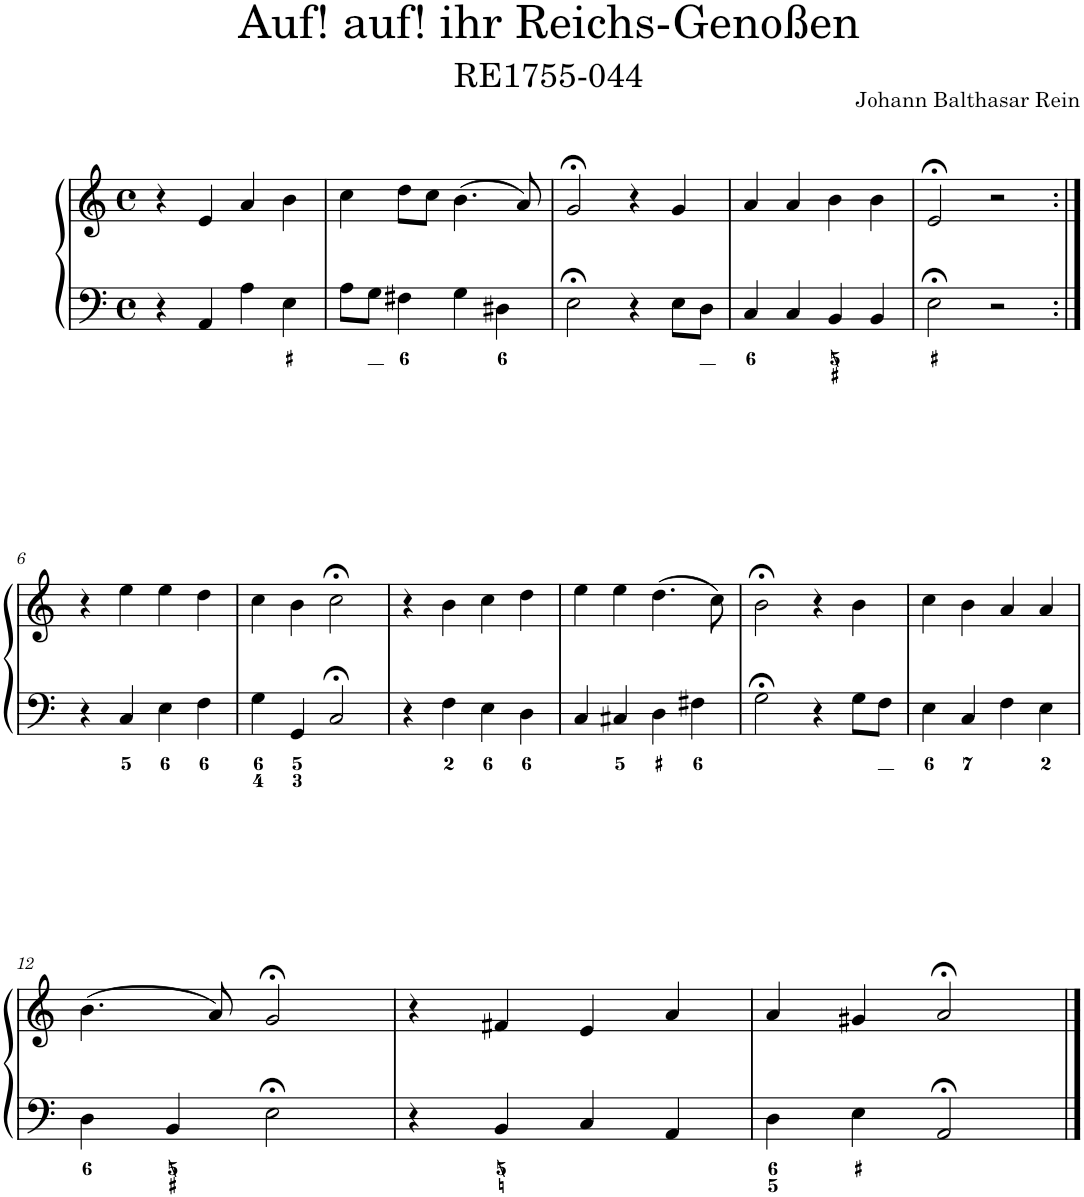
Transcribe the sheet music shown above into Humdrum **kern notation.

**kern	**kern
*part1	*part1
*staff2	*staff1
*I"Piano	*
*I'Pno.	*
*clefF4	*clefG2
*k[]	*k[]
*M4/4	*M4/4
*met(c)	*met(c)
=1	=1
4r	4r
4AA/	4e/
4A\	4a/
4E\	4b\
=2	=2
8A\L	4cc\
8G\J	.
4F#X\	8dd\L
.	8cc\J
4G\	(4.b\
4D#X\	.
.	8a/)
=3	=3
2E;<\	2g;</
4r	4r
8E\L	4g/
8D\J	.
=4	=4
4C/	4a/
4C/	4a/
4BB/	4b\
4BB/	4b\
=5	=5
2E;<\	2e;</
2r	2r
!!LO:LB:g=z
=6:|!	=6:|!
4r	4r
4C/	4ee\
4E\	4ee\
4F\	4dd\
=7	=7
4G\	4cc\
4GG/	4b\
2C;</	2cc;<\
=8	=8
4r	4r
4F\	4b\
4E\	4cc\
4D\	4dd\
=9	=9
4C/	4ee\
4C#X/	4ee\
4D\	(4.dd\
4F#X\	.
.	8cc\)
=10	=10
2G;<\	2b;<\
4r	4r
8G\L	4b\
8F\J	.
=11	=11
4E\	4cc\
4C/	4b\
4F\	4a/
4E\	4a/
!!LO:LB:g=z
=12	=12
4D\	(4.b\
4BB/	.
.	8a/)
2E;<\	2g;</
=13	=13
4r	4r
4BB/	4f#X/
4C/	4e/
4AA/	4a/
=14	=14
4D\	4a/
4E\	4g#X/
2AA;</	2a;</
==	==
*-	*-
